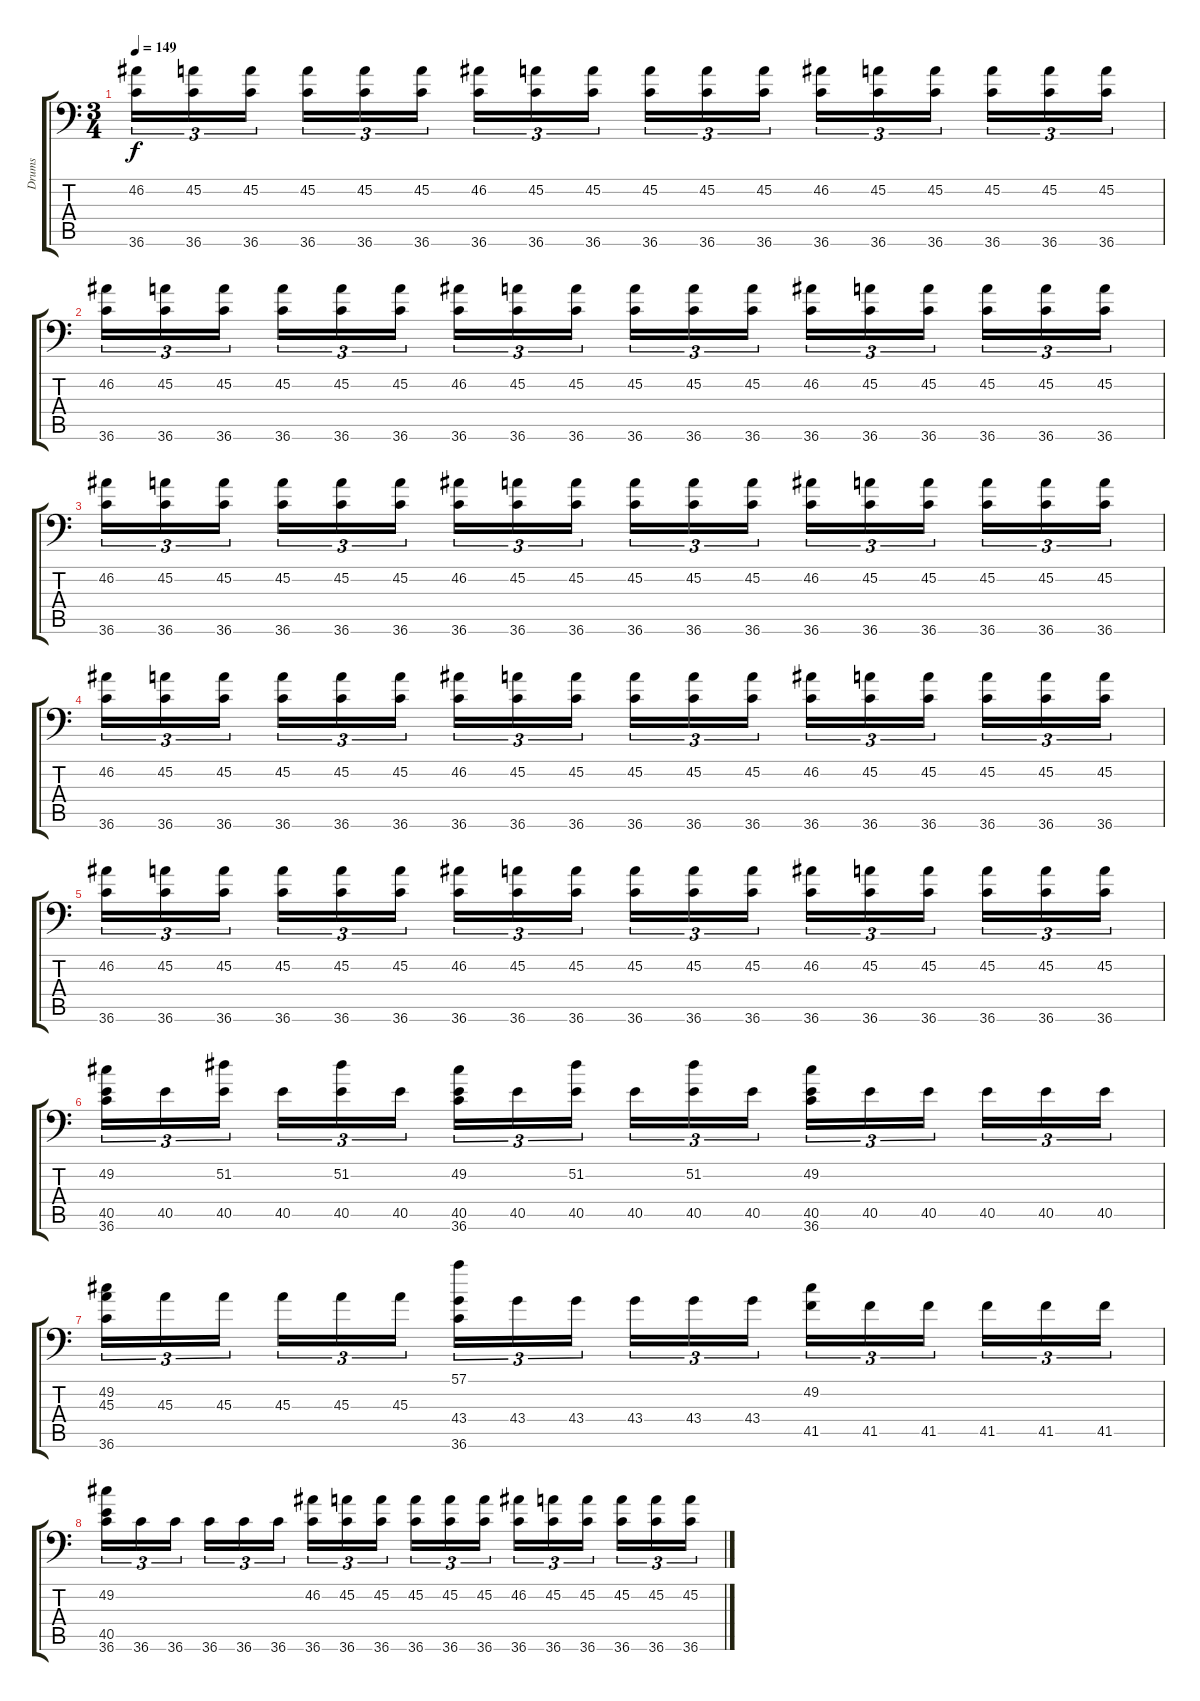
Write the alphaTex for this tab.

\track ("Drums" "Drums") {instrument acousticgrandpiano}
\staff {score tabs}
\tuning (C-1 C-1 C-1 C-1 C-1 C-1) {hide}
\ts (3 4)
\tempo 149
\clef f4
\ks c
(46.2 36.6).16{tu (3 2) dy f} (45.2 36.6).16{tu (3 2)} (45.2 36.6).16{tu (3 2)} (45.2 36.6).16{tu (3 2)} (45.2 36.6).16{tu (3 2)} (45.2 36.6).16{tu (3 2)} (46.2 36.6).16{tu (3 2)} (45.2 36.6).16{tu (3 2)} (45.2 36.6).16{tu (3 2)} (45.2 36.6).16{tu (3 2)} (45.2 36.6).16{tu (3 2)} (45.2 36.6).16{tu (3 2)} (46.2 36.6).16{tu (3 2)} (45.2 36.6).16{tu (3 2)} (45.2 36.6).16{tu (3 2)} (45.2 36.6).16{tu (3 2)} (45.2 36.6).16{tu (3 2)} (45.2 36.6).16{tu (3 2)} |
(46.2 36.6).16{tu (3 2)} (45.2 36.6).16{tu (3 2)} (45.2 36.6).16{tu (3 2)} (45.2 36.6).16{tu (3 2)} (45.2 36.6).16{tu (3 2)} (45.2 36.6).16{tu (3 2)} (46.2 36.6).16{tu (3 2)} (45.2 36.6).16{tu (3 2)} (45.2 36.6).16{tu (3 2)} (45.2 36.6).16{tu (3 2)} (45.2 36.6).16{tu (3 2)} (45.2 36.6).16{tu (3 2)} (46.2 36.6).16{tu (3 2)} (45.2 36.6).16{tu (3 2)} (45.2 36.6).16{tu (3 2)} (45.2 36.6).16{tu (3 2)} (45.2 36.6).16{tu (3 2)} (45.2 36.6).16{tu (3 2)} |
(46.2 36.6).16{tu (3 2)} (45.2 36.6).16{tu (3 2)} (45.2 36.6).16{tu (3 2)} (45.2 36.6).16{tu (3 2)} (45.2 36.6).16{tu (3 2)} (45.2 36.6).16{tu (3 2)} (46.2 36.6).16{tu (3 2)} (45.2 36.6).16{tu (3 2)} (45.2 36.6).16{tu (3 2)} (45.2 36.6).16{tu (3 2)} (45.2 36.6).16{tu (3 2)} (45.2 36.6).16{tu (3 2)} (46.2 36.6).16{tu (3 2)} (45.2 36.6).16{tu (3 2)} (45.2 36.6).16{tu (3 2)} (45.2 36.6).16{tu (3 2)} (45.2 36.6).16{tu (3 2)} (45.2 36.6).16{tu (3 2)} |
(46.2 36.6).16{tu (3 2)} (45.2 36.6).16{tu (3 2)} (45.2 36.6).16{tu (3 2)} (45.2 36.6).16{tu (3 2)} (45.2 36.6).16{tu (3 2)} (45.2 36.6).16{tu (3 2)} (46.2 36.6).16{tu (3 2)} (45.2 36.6).16{tu (3 2)} (45.2 36.6).16{tu (3 2)} (45.2 36.6).16{tu (3 2)} (45.2 36.6).16{tu (3 2)} (45.2 36.6).16{tu (3 2)} (46.2 36.6).16{tu (3 2)} (45.2 36.6).16{tu (3 2)} (45.2 36.6).16{tu (3 2)} (45.2 36.6).16{tu (3 2)} (45.2 36.6).16{tu (3 2)} (45.2 36.6).16{tu (3 2)} |
(46.2 36.6).16{tu (3 2)} (45.2 36.6).16{tu (3 2)} (45.2 36.6).16{tu (3 2)} (45.2 36.6).16{tu (3 2)} (45.2 36.6).16{tu (3 2)} (45.2 36.6).16{tu (3 2)} (46.2 36.6).16{tu (3 2)} (45.2 36.6).16{tu (3 2)} (45.2 36.6).16{tu (3 2)} (45.2 36.6).16{tu (3 2)} (45.2 36.6).16{tu (3 2)} (45.2 36.6).16{tu (3 2)} (46.2 36.6).16{tu (3 2)} (45.2 36.6).16{tu (3 2)} (45.2 36.6).16{tu (3 2)} (45.2 36.6).16{tu (3 2)} (45.2 36.6).16{tu (3 2)} (45.2 36.6).16{tu (3 2)} |
(49.2 40.5 36.6).16{tu (3 2)} 40.5.16{tu (3 2)} (51.2 40.5).16{tu (3 2)} 40.5.16{tu (3 2)} (51.2 40.5).16{tu (3 2)} 40.5.16{tu (3 2)} (49.2 40.5 36.6).16{tu (3 2)} 40.5.16{tu (3 2)} (51.2 40.5).16{tu (3 2)} 40.5.16{tu (3 2)} (51.2 40.5).16{tu (3 2)} 40.5.16{tu (3 2)} (49.2 40.5 36.6).16{tu (3 2)} 40.5.16{tu (3 2)} 40.5.16{tu (3 2)} 40.5.16{tu (3 2)} 40.5.16{tu (3 2)} 40.5.16{tu (3 2)} |
(49.2 45.3 36.6).16{tu (3 2)} 45.3.16{tu (3 2)} 45.3.16{tu (3 2)} 45.3.16{tu (3 2)} 45.3.16{tu (3 2)} 45.3.16{tu (3 2)} (57.1 43.4 36.6).16{tu (3 2)} 43.4.16{tu (3 2)} 43.4.16{tu (3 2)} 43.4.16{tu (3 2)} 43.4.16{tu (3 2)} 43.4.16{tu (3 2)} (49.2 41.5).16{tu (3 2)} 41.5.16{tu (3 2)} 41.5.16{tu (3 2)} 41.5.16{tu (3 2)} 41.5.16{tu (3 2)} 41.5.16{tu (3 2)} |
(49.2 40.5 36.6).16{tu (3 2)} 36.6.16{tu (3 2)} 36.6.16{tu (3 2)} 36.6.16{tu (3 2)} 36.6.16{tu (3 2)} 36.6.16{tu (3 2)} (46.2 36.6).16{tu (3 2)} (45.2 36.6).16{tu (3 2)} (45.2 36.6).16{tu (3 2)} (45.2 36.6).16{tu (3 2)} (45.2 36.6).16{tu (3 2)} (45.2 36.6).16{tu (3 2)} (46.2 36.6).16{tu (3 2)} (45.2 36.6).16{tu (3 2)} (45.2 36.6).16{tu (3 2)} (45.2 36.6).16{tu (3 2)} (45.2 36.6).16{tu (3 2)} (45.2 36.6).16{tu (3 2)}
